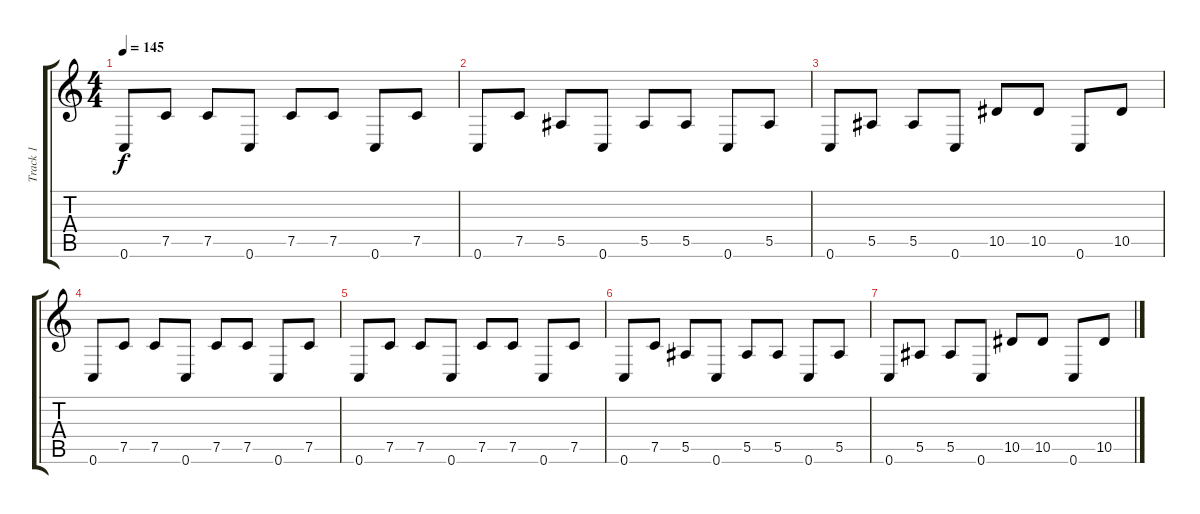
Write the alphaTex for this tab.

\track ("Track 1" "Track 1") {instrument acousticguitarsteel}
\staff {score tabs}
\tuning (C4 G3 Eb3 Bb2 F2 C2) {hide}
\ts (4 4)
\tempo 145
\clef g2
\ks c
0.6.8{dy f} 7.5.8 7.5.8 0.6.8 7.5.8 7.5.8 0.6.8 7.5.8 |
0.6.8 7.5.8 5.5.8 0.6.8 5.5.8 5.5.8 0.6.8 5.5.8 |
0.6.8 5.5.8 5.5.8 0.6.8 10.5.8 10.5.8 0.6.8 10.5.8 |
0.6.8 7.5.8 7.5.8 0.6.8 7.5.8 7.5.8 0.6.8 7.5.8 |
0.6.8 7.5.8 7.5.8 0.6.8 7.5.8 7.5.8 0.6.8 7.5.8 |
0.6.8 7.5.8 5.5.8 0.6.8 5.5.8 5.5.8 0.6.8 5.5.8 |
0.6.8 5.5.8 5.5.8 0.6.8 10.5.8 10.5.8 0.6.8 10.5.8
